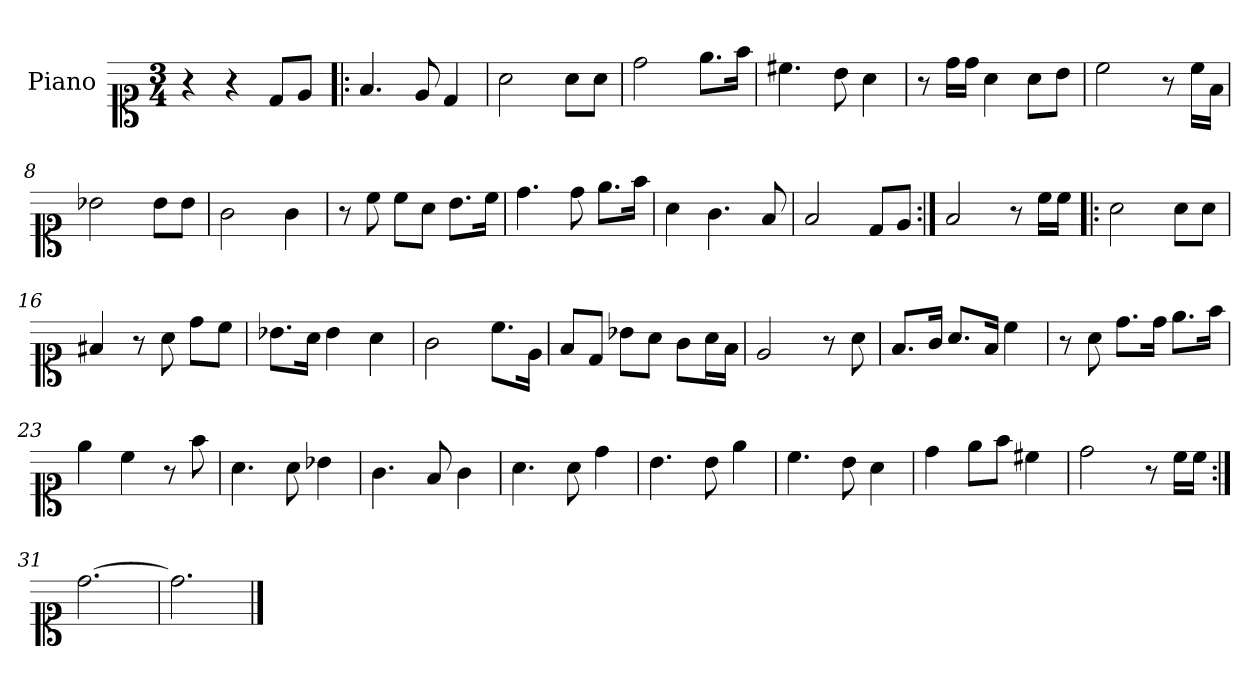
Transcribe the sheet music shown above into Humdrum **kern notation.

**kern
*part1
*staff1
*I"Piano
*I'Pno.
*clefC1
*k[]
*M3/4
=1
4r
4r
8d/L
8e/J
=2!|:
4.f/
8e/
4d/
=3
2a\
8a\L
8a\J
=4
2dd\
8.ee\L
16ff\Jk
=5
4.cc#X\
8b\
4a\
=6
8r
16dd\LL
16dd\JJ
4a\
8a\L
8b\J
=7
2cc\
8r
16cc\LL
16f\JJ
=8
2b-X\
8b-\L
8b-\J
=9
2g\
4g\
!!LO:LB:g=z
=10
8r
8cc\
8cc\L
8a\J
8.b\L
16cc\Jk
=11
4.dd\
8dd\
8.ee\L
16ff\Jk
=12
4a\
4.g\
8f/
=13
2f/
8d/L
8e/J
=14:|!
2f/
8r
16cc\LL
16cc\JJ
=15!|:
2a\
8a\L
8a\J
=16
4f#X/
8r
8a\
8dd\L
8cc\J
=17
8.b-X\L
16a\Jk
4b-\
4a\
!!LO:LB:g=z
=18
2g\
8.cc\L
16e\Jk
=19
8f/L
8d/J
8b-X\L
8a\J
8g\L
16a\L
16f\JJ
=20
2e/
8r
8a\
=21
8.f/L
16g/Jk
8.a/L
16f/Jk
4cc\
=22
8r
8a\
8.dd\L
16dd\Jk
8.ee\L
16ff\Jk
=23
4ee\
4cc\
8r
8ff\
=24
4.a\
8a\
4b-X\
=25
4.g\
8f/
4g\
!!LO:LB:g=z
=26
4.a\
8a\
4dd\
=27
4.b\
8b\
4ee\
=28
4.cc\
8b\
4a\
=29
4dd\
8ee\L
8ff\J
4cc#X\
=30
2dd\
8r
16cc\LL
16cc\JJ
=31:|!
[2.dd\
=32
2.dd\]
==
*-
